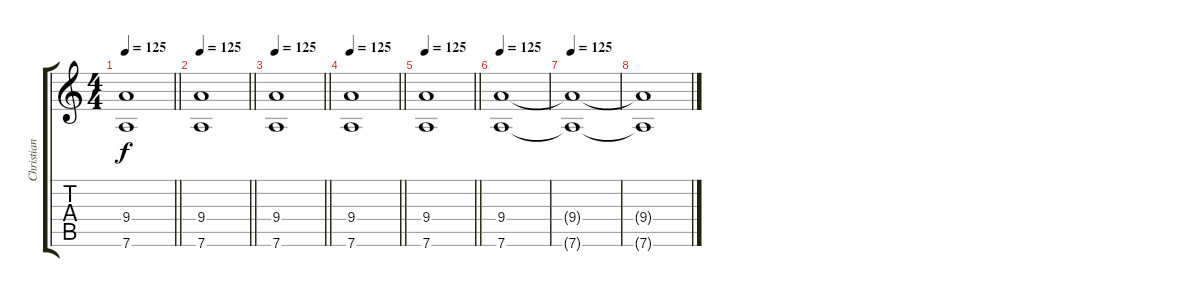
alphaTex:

\track ("Christian" "Christian") {instrument acousticguitarsteel}
\staff {score tabs}
\tuning (D4 A3 F3 C3 G2 D2) {hide}
\ts (4 4)
\tempo 125
\clef g2
\barLineRight lightlight
\ks c
(9.4 7.6).1{dy f} |
\tempo 125
\barLineRight lightlight
(9.4 7.6).1 |
\tempo 125
\barLineRight lightlight
(9.4 7.6).1 |
\tempo 125
\barLineRight lightlight
(9.4 7.6).1 |
\tempo 125
\barLineRight lightlight
(9.4 7.6).1 |
\section ("" "")
\tempo 125
(9.4 7.6).1 |
\tempo 125
(9.4{t} 7.6{t}).1 |
(9.4{t} 7.6{t}).1
